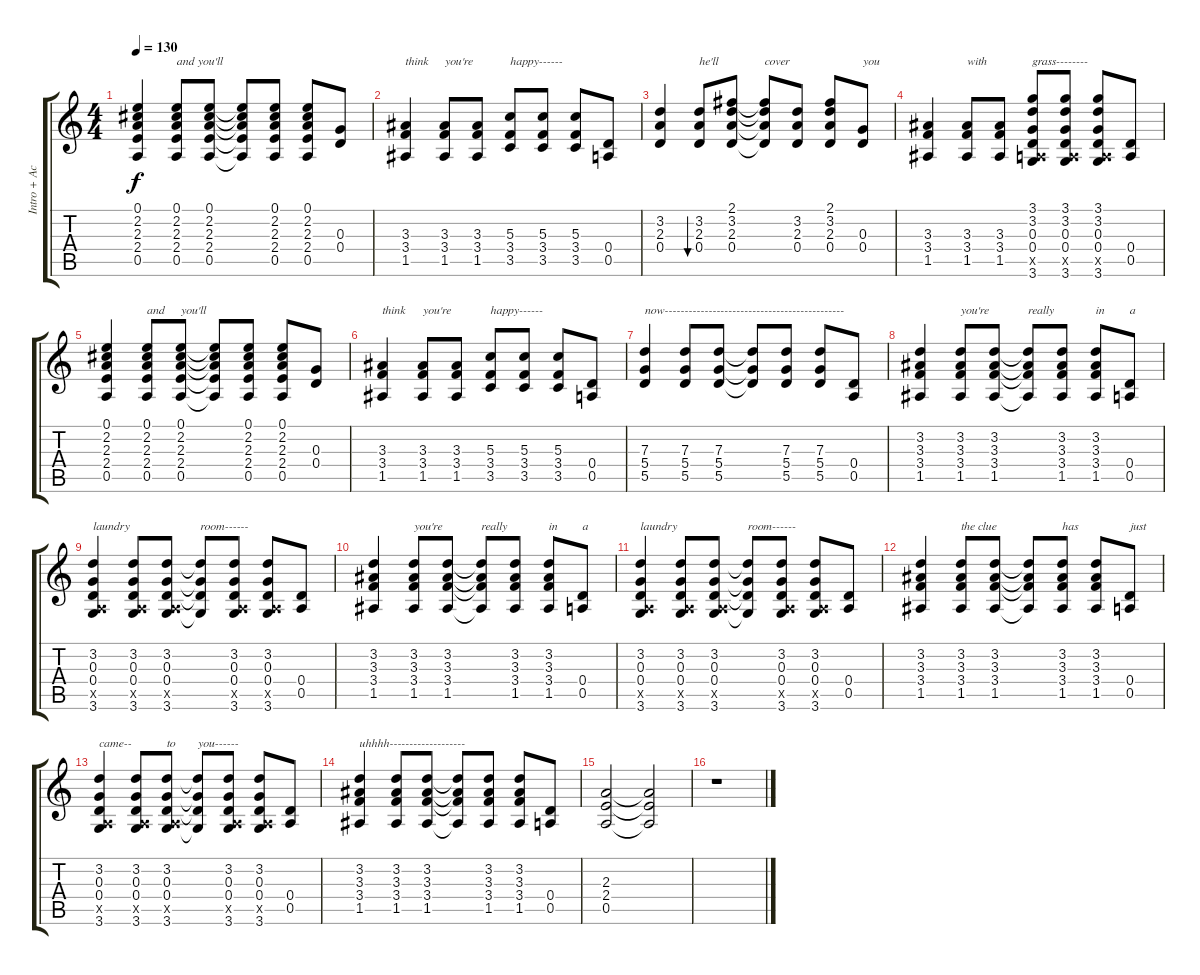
\track ("Intro + Acoustic Lead" "Intro + Ac") {instrument electricguitarclean}
\staff {score tabs}
\tuning (E4 B3 G3 D3 A2 E2) {hide}
\ts (4 4)
\tempo 130
\clef g2
\ks c
(0.1 2.2 2.3 2.4 0.5).4{dy f} (0.1 2.2 2.3 2.4 0.5).8{txt "and you'll"} (0.1 2.2 2.3 2.4 0.5).8 (0.1{t} 2.2{t} 2.3{t} 2.4{t} 0.5{t}).8 (0.1 2.2 2.3 2.4 0.5).8 (0.1 2.2 2.3 2.4 0.5).8 (0.3 0.4).8 |
(3.3 3.4 1.5).4{txt "think"} (3.3 3.4 1.5).8{txt "you're"} (3.3 3.4 1.5).8 (5.3 3.4 3.5).8{txt "happy------"} (5.3 3.4 3.5).8 (5.3 3.4 3.5).8 (0.4 0.5).8 |
(3.2 2.3 0.4).4 (3.2 2.3 0.4).8{bu 60 txt "he'll"} (2.1 3.2 2.3 0.4).8 (2.1{t} 3.2{t} 2.3{t} 0.4{t}).8{txt "cover "} (3.2 2.3 0.4).8 (2.1 3.2 2.3 0.4).8 (0.3 0.4).8{txt "you"} |
(3.3 3.4 1.5).4 (3.3 3.4 1.5).8{txt "with"} (3.3 3.4 1.5).8 (3.1 3.2 0.3 0.4 0.5{x} 3.6).8{txt "grass--------"} (3.1 3.2 0.3 0.4 0.5{x} 3.6).8 (3.1 3.2 0.3 0.4 0.5{x} 3.6).8 (0.4 0.5).8 |
(0.1 2.2 2.3 2.4 0.5).4 (0.1 2.2 2.3 2.4 0.5).8{txt "and "} (0.1 2.2 2.3 2.4 0.5).8{txt "you'll"} (0.1{t} 2.2{t} 2.3{t} 2.4{t} 0.5{t}).8 (0.1 2.2 2.3 2.4 0.5).8 (0.1 2.2 2.3 2.4 0.5).8 (0.3 0.4).8 |
(3.3 3.4 1.5).4{txt "think"} (3.3 3.4 1.5).8{txt "you're"} (3.3 3.4 1.5).8 (5.3 3.4 3.5).8{txt "happy------"} (5.3 3.4 3.5).8 (5.3 3.4 3.5).8 (0.4 0.5).8 |
(7.3 5.4 5.5).4{txt "now---------------------------------------------"} (7.3 5.4 5.5).8 (7.3 5.4 5.5).8 (7.3{t} 5.4{t} 5.5{t}).8 (7.3 5.4 5.5).8 (7.3 5.4 5.5).8 (0.4 0.5).8 |
(3.2 3.3 3.4 1.5).4 (3.2 3.3 3.4 1.5).8{txt "you're "} (3.2 3.3 3.4 1.5).8 (3.2{t} 3.3{t} 3.4{t} 1.5{t}).8{txt "really"} (3.2 3.3 3.4 1.5).8 (3.2 3.3 3.4 1.5).8{txt "in"} (0.4 0.5).8{txt "a"} |
(3.2 0.3 0.4 0.5{x} 3.6).4{txt "laundry"} (3.2 0.3 0.4 0.5{x} 3.6).8 (3.2 0.3 0.4 0.5{x} 3.6).8 (3.2{t} 0.3{t} 0.4{t} 3.6{t}).8{txt "room------"} (3.2 0.3 0.4 0.5{x} 3.6).8 (3.2 0.3 0.4 0.5{x} 3.6).8 (0.4 0.5).8 |
(3.2 3.3 3.4 1.5).4 (3.2 3.3 3.4 1.5).8{txt "you're "} (3.2 3.3 3.4 1.5).8 (3.2{t} 3.3{t} 3.4{t} 1.5{t}).8{txt "really"} (3.2 3.3 3.4 1.5).8 (3.2 3.3 3.4 1.5).8{txt "in"} (0.4 0.5).8{txt "a"} |
(3.2 0.3 0.4 0.5{x} 3.6).4{txt "laundry"} (3.2 0.3 0.4 0.5{x} 3.6).8 (3.2 0.3 0.4 0.5{x} 3.6).8 (3.2{t} 0.3{t} 0.4{t} 3.6{t}).8{txt "room------"} (3.2 0.3 0.4 0.5{x} 3.6).8 (3.2 0.3 0.4 0.5{x} 3.6).8 (0.4 0.5).8 |
(3.2 3.3 3.4 1.5).4 (3.2 3.3 3.4 1.5).8{txt "the clue "} (3.2 3.3 3.4 1.5).8 (3.2{t} 3.3{t} 3.4{t} 1.5{t}).8 (3.2 3.3 3.4 1.5).8{txt "has"} (3.2 3.3 3.4 1.5).8 (0.4 0.5).8{txt "just"} |
(3.2 0.3 0.4 0.5{x} 3.6).4{txt "came--"} (3.2 0.3 0.4 0.5{x} 3.6).8 (3.2 0.3 0.4 0.5{x} 3.6).8{txt "to"} (3.2{t} 0.3{t} 0.4{t} 3.6{t}).8{txt "you------"} (3.2 0.3 0.4 0.5{x} 3.6).8 (3.2 0.3 0.4 0.5{x} 3.6).8 (0.4 0.5).8 |
(3.2 3.3 3.4 1.5).4{txt "uhhhh-------------------"} (3.2 3.3 3.4 1.5).8 (3.2 3.3 3.4 1.5).8 (3.2{t} 3.3{t} 3.4{t} 1.5{t}).8 (3.2 3.3 3.4 1.5).8 (3.2 3.3 3.4 1.5).8 (0.4 0.5).8 |
(2.3 2.4 0.5).2 (2.3{t} 2.4{t} 0.5{t}).2 |
r.1
